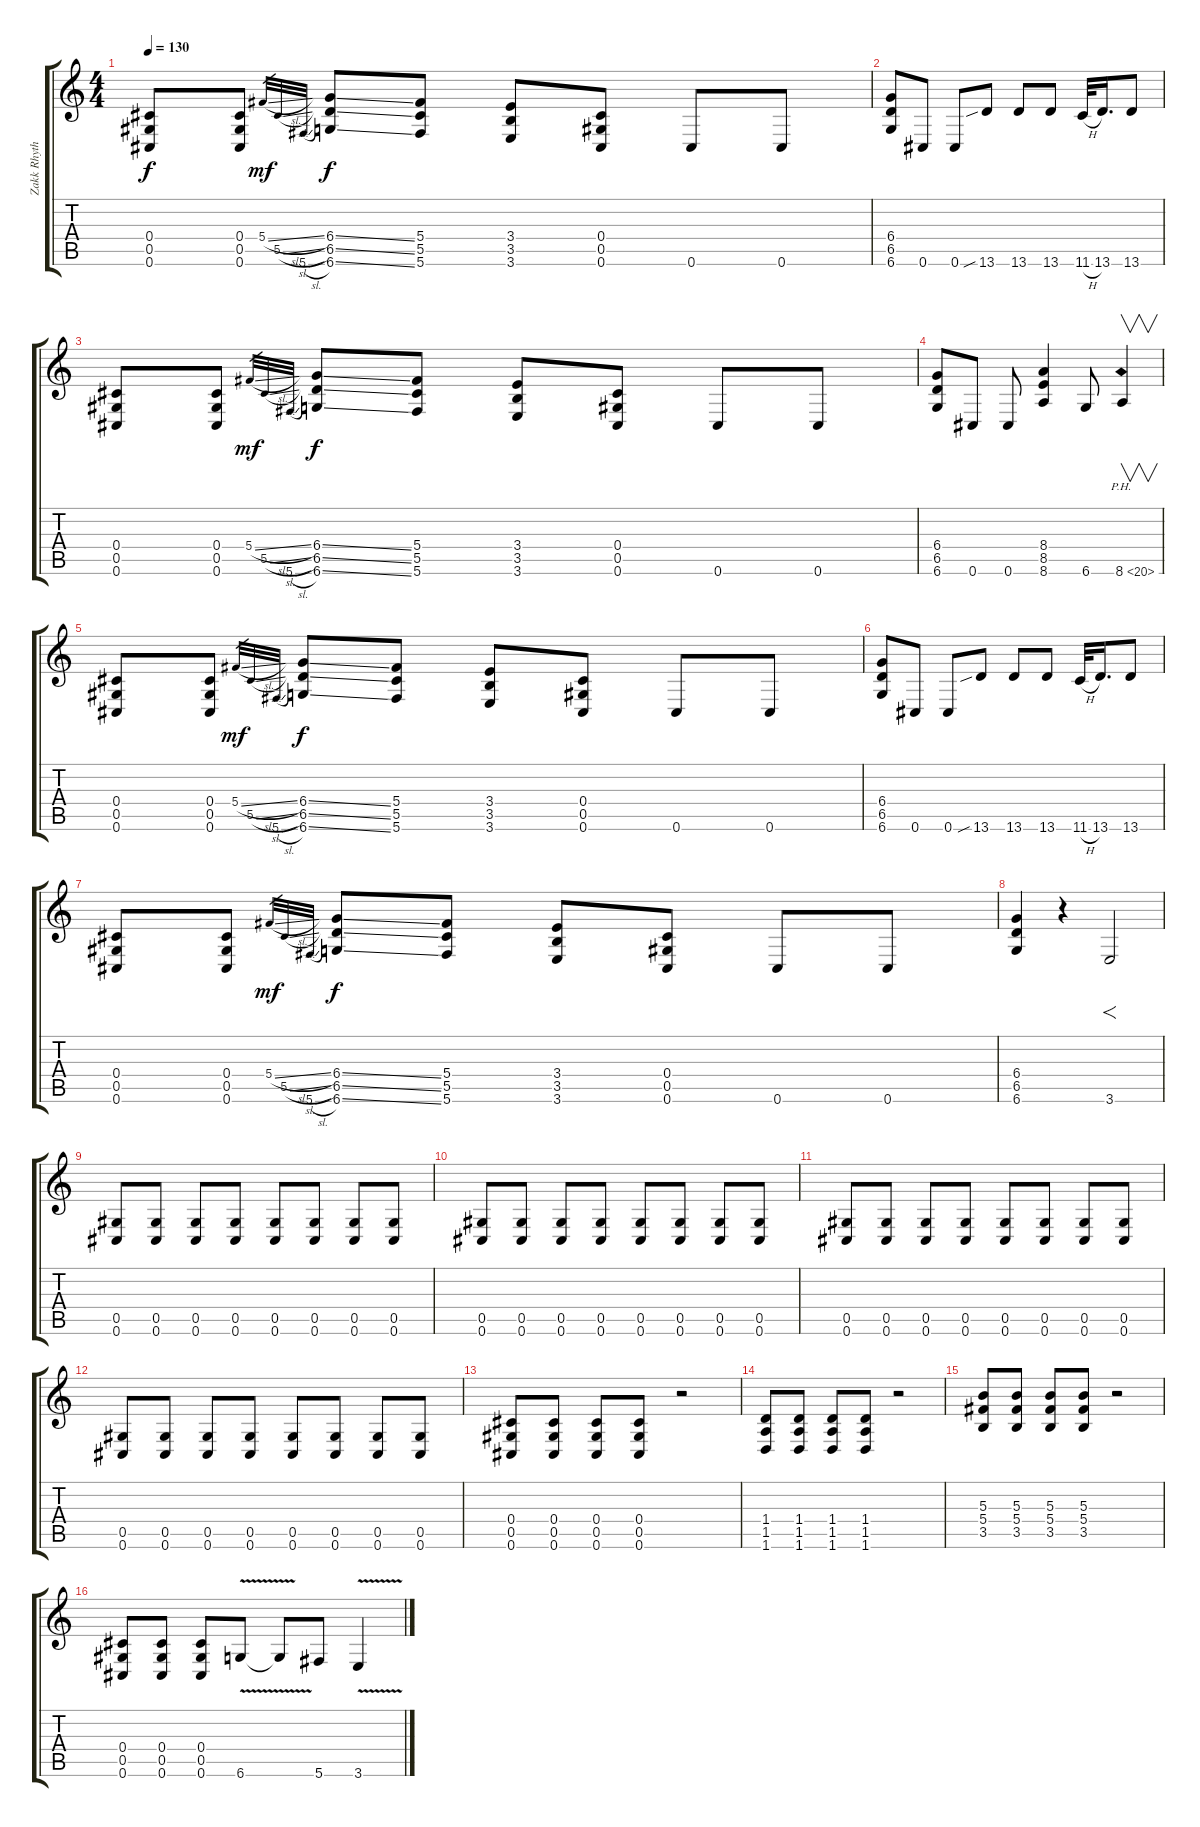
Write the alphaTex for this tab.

\track ("Zakk Rhythm" "Zakk Rhyth") {instrument distortionguitar}
\staff {score tabs}
\tuning (Eb4 Bb3 Gb3 Db3 Ab2 Db2) {hide}
\ts (4 4)
\tempo 130
\clef g2
\ks c
(0.4 0.5 0.6).8{dy f} (0.4 0.5 0.6).8 5.4{sl}.32{gr dy mf} 5.5{sl}.32{gr} 5.6{sl}.32{gr} (6.4{ss} 6.5{ss} 6.6{ss}).8{dy f} (5.4 5.5 5.6).8 (3.4 3.5 3.6).8 (0.4 0.5 0.6).8 0.6.8 0.6.8 |
(6.4 6.5 6.6).8 0.6.8 0.6.8 13.6{sib}.8 13.6.8 13.6.8 11.6{h}.32 13.6.16{d} 13.6.8 |
(0.4 0.5 0.6).8 (0.4 0.5 0.6).8 5.4{sl}.32{gr dy mf} 5.5{sl}.32{gr} 5.6{sl}.32{gr} (6.4{ss} 6.5{ss} 6.6{ss}).8{dy f} (5.4 5.5 5.6).8 (3.4 3.5 3.6).8 (0.4 0.5 0.6).8 0.6.8 0.6.8 |
(6.4 6.5 6.6).8 0.6.8 0.6.8 (8.4 8.5 8.6).4 6.6.8 8.6{ph 12}.4{v} |
(0.4 0.5 0.6).8 (0.4 0.5 0.6).8 5.4{sl}.32{gr dy mf} 5.5{sl}.32{gr} 5.6{sl}.32{gr} (6.4{ss} 6.5{ss} 6.6{ss}).8{dy f} (5.4 5.5 5.6).8 (3.4 3.5 3.6).8 (0.4 0.5 0.6).8 0.6.8 0.6.8 |
(6.4 6.5 6.6).8 0.6.8 0.6.8 13.6{sib}.8 13.6.8 13.6.8 11.6{h}.32 13.6.16{d} 13.6.8 |
(0.4 0.5 0.6).8 (0.4 0.5 0.6).8 5.4{sl}.32{gr dy mf} 5.5{sl}.32{gr} 5.6{sl}.32{gr} (6.4{ss} 6.5{ss} 6.6{ss}).8{dy f} (5.4 5.5 5.6).8 (3.4 3.5 3.6).8 (0.4 0.5 0.6).8 0.6.8 0.6.8 |
(6.4 6.5 6.6).4 r.4 3.6.2{f} |
(0.5 0.6).8 (0.5 0.6).8 (0.5 0.6).8 (0.5 0.6).8 (0.5 0.6).8 (0.5 0.6).8 (0.5 0.6).8 (0.5 0.6).8 |
(0.5 0.6).8 (0.5 0.6).8 (0.5 0.6).8 (0.5 0.6).8 (0.5 0.6).8 (0.5 0.6).8 (0.5 0.6).8 (0.5 0.6).8 |
(0.5 0.6).8 (0.5 0.6).8 (0.5 0.6).8 (0.5 0.6).8 (0.5 0.6).8 (0.5 0.6).8 (0.5 0.6).8 (0.5 0.6).8 |
(0.5 0.6).8 (0.5 0.6).8 (0.5 0.6).8 (0.5 0.6).8 (0.5 0.6).8 (0.5 0.6).8 (0.5 0.6).8 (0.5 0.6).8 |
(0.4 0.5 0.6).8 (0.4 0.5 0.6).8 (0.4 0.5 0.6).8 (0.4 0.5 0.6).8 r.2 |
(1.4 1.5 1.6).8 (1.4 1.5 1.6).8 (1.4 1.5 1.6).8 (1.4 1.5 1.6).8 r.2 |
(5.3 5.4 3.5).8 (5.3 5.4 3.5).8 (5.3 5.4 3.5).8 (5.3 5.4 3.5).8 r.2 |
(0.4 0.5 0.6).8 (0.4 0.5 0.6).8 (0.4 0.5 0.6).8 6.6{v}.8 6.6{t}.8 5.6.8 3.6{v}.4
